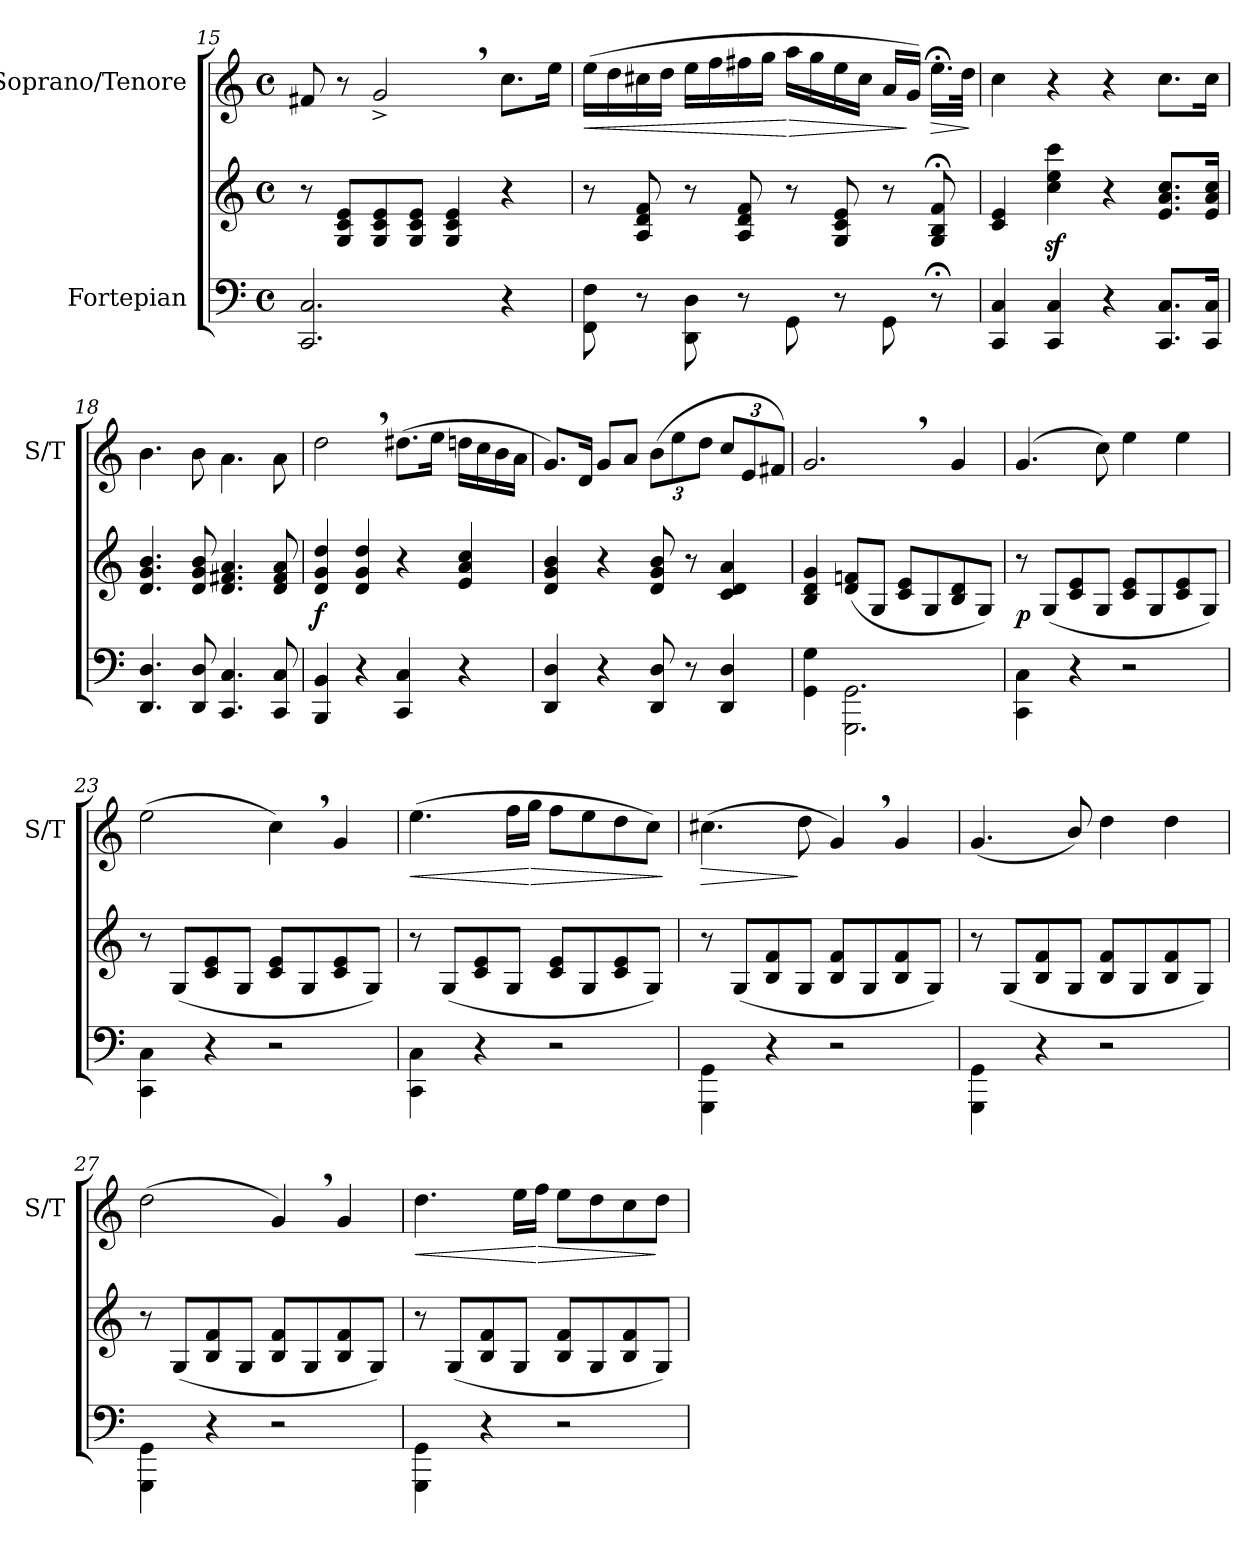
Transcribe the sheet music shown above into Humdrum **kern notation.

**kern	**kern	**dynam	**kern	**dynam
*part2	*part2	*part2	*part1	*part1
*staff3	*staff2	*staff2/3	*staff1	*staff1
*I"Fortepian	*	*	*I"Soprano/Tenore	*
*	*	*	*I'S/T	*
*clefF4	*clefG2	*	*clefG2	*
*k[]	*k[]	*	*k[]	*
*C:	*C:	*	*C:	*
*M4/4	*M4/4	*	*M4/4	*
*met(c)	*met(c)	*	*met(c)	*
=15	=15	=15	=15	=15
2.CC/ 2.C/	8r	.	8f#X/	.
.	8G/ 8c/ 8e/L	.	8r	.
.	8G/ 8c/ 8e/	.	2g^>,>/	.
.	8G/ 8c/ 8e/J	.	.	.
.	4G/ 4c/ 4e/	.	.	.
4r	4r	.	8.cc\L	.
.	.	.	16ee\Jk	.
=16	=16	=16	=16	=16
!	!	!	!	!LO:HP:b
8FF\ 8F\	8r	.	(>16ee\LL	<
.	.	.	16dd\	.
8r	8A/ 8d/ 8f/	.	16cc#X\	.
.	.	.	16dd\JJ	.
8DD\ 8D\	8r	.	16ee\LL	.
.	.	.	16ff\	.
8r	8A/ 8d/ 8f/	.	16ff#X\	.
.	.	.	16gg\JJ	.
!	!	!	!	!LO:HP:n=1:b
8GG\	8r	.	16aa\LL	[ >
.	.	.	16gg\	.
8r	8G/ 8c/ 8e/	.	16ee\	.
.	.	.	16cc#\JJ	.
8GG\	8r	.	16a/LL	.
.	.	.	16g/JJ)	]
!	!	!	!	!LO:HP:b
8r;	8G;</ 8B;</ 8f;</	.	16.ee;<\LL	>
.	.	.	32dd\JJk	.
.	.	.	.	]
=17	=17	=17	=17	=17
4CC/ 4C/	4c/ 4e/	.	4cc\	.
4CC/ 4C/	4ccz\ 4eez\ 4cccz\	.	4r	.
4r	4r	.	4r	.
8.CC/ 8.C/L	8.e/ 8.a/ 8.cc/L	.	8.cc\L	.
16CC/ 16C/Jk	16e/ 16a/ 16cc/Jk	.	16cc\Jk	.
=18	=18	=18	=18	=18
4.DD/ 4.D/	4.d/ 4.g/ 4.b/	.	4.b\	.
8DD/ 8D/	8d/ 8g/ 8b/	.	8b\	.
4.CC/ 4.C/	4.d/ 4.f#X/ 4.a/	.	4.a\	.
8CC/ 8C/	8d/ 8f#/ 8a/	.	8a\	.
=19	=19	=19	=19	=19
4BBB/ 4BB/	4d/ 4g/ 4dd/	f	2dd,>\	.
4r	4d/ 4g/ 4dd/	.	.	.
4CC/ 4C/	4r	.	(>8.dd#X\L	.
.	.	.	16ee\Jk	.
4r	4e/ 4a/ 4cc/	.	16ddn\LL	.
.	.	.	16cc\	.
.	.	.	16b\	.
.	.	.	16a\JJ	.
=20	=20	=20	=20	=20
4DD/ 4D/	4d/ 4g/ 4b/	.	8.g/L)	.
.	.	.	16d/Jk	.
4r	4r	.	8g/L	.
.	.	.	8a/J	.
8DD/ 8D/	8d/ 8g/ 8b/	.	(>12b\L	.
.	.	.	12ee\	.
8r	8r	.	.	.
.	.	.	12dd\J	.
4DD/ 4D/	4c/ 4d/ 4a/	.	12cc/L	.
.	.	.	12e/	.
.	.	.	12f#X/J)	.
=21	=21	=21	=21	=21
4GG\ 4G\	4B/ 4d/ 4g/	.	2.g,>/	.
2.GGG\ 2.GG\	(>8d/ 8fn/L	.	.	.
.	8G/J	.	.	.
.	8c/ 8e/L	.	.	.
.	8G/	.	.	.
.	8B/ 8d/	.	4g/	.
.	8G/J)	.	.	.
=22	=22	=22	=22	=22
4CC\ 4C\	8r	p	(>4.g/	.
.	(>8G/L	.	.	.
4r	8c/ 8e/	.	.	.
.	8G/J	.	8cc\)	.
2r	8c/ 8e/L	.	4ee\	.
.	8G/	.	.	.
.	8c/ 8e/	.	4ee\	.
.	8G/J)	.	.	.
=23	=23	=23	=23	=23
4CC\ 4C\	8r	.	(>2ee\	.
.	(>8G/L	.	.	.
4r	8c/ 8e/	.	.	.
.	8G/J	.	.	.
2r	8c/ 8e/L	.	4cc,>\)	.
.	8G/	.	.	.
.	8c/ 8e/	.	4g/	.
.	8G/J)	.	.	.
=24	=24	=24	=24	=24
!	!	!	!	!LO:HP:b
4CC\ 4C\	8r	.	(>4.ee\	<
.	(>8G/L	.	.	.
4r	8c/ 8e/	.	.	.
.	8G/J	.	16ff\LL	.
!	!	!	!	!LO:HP:n=1:b
.	.	.	16gg\JJ	[ >
2r	8c/ 8e/L	.	8ff\L	.
.	8G/	.	8ee\	.
.	8c/ 8e/	.	8dd\	.
.	8G/J)	.	8cc\J)	.
.	.	.	.	]
=25	=25	=25	=25	=25
!	!	!	!	!LO:HP:b
4GGG\ 4GG\	8r	.	(>4.cc#X\	>
.	(>8G/L	.	.	.
4r	8B/ 8f/	.	.	.
.	8G/J	.	8dd\	]
2r	8B/ 8f/L	.	4g,>/)	.
.	8G/	.	.	.
.	8B/ 8f/	.	4g/	.
.	8G/J)	.	.	.
=26	=26	=26	=26	=26
4GGG\ 4GG\	8r	.	(>4.g/	.
.	(>8G/L	.	.	.
4r	8B/ 8f/	.	.	.
.	8G/J	.	8b/)	.
2r	8B/ 8f/L	.	4dd\	.
.	8G/	.	.	.
.	8B/ 8f/	.	4dd\	.
.	8G/J)	.	.	.
=27	=27	=27	=27	=27
4GGG\ 4GG\	8r	.	(>2dd\	.
.	(>8G/L	.	.	.
4r	8B/ 8f/	.	.	.
.	8G/J	.	.	.
2r	8B/ 8f/L	.	4g,>/)	.
.	8G/	.	.	.
.	8B/ 8f/	.	4g/	.
.	8G/J)	.	.	.
=28	=28	=28	=28	=28
!	!	!	!	!LO:HP:b
4GGG\ 4GG\	8r	.	4.dd\	<
.	(>8G/L	.	.	.
4r	8B/ 8f/	.	.	.
.	8G/J	.	16ee\LL	.
!	!	!	!	!LO:HP:n=1:b
.	.	.	16ff\JJ	[ >
2r	8B/ 8f/L	.	8ee\L	.
.	8G/	.	8dd\	.
.	8B/ 8f/	.	8cc\	.
.	8G/J)	.	8dd\J	]
=	=	=	=	=
*-	*-	*-	*-	*-
